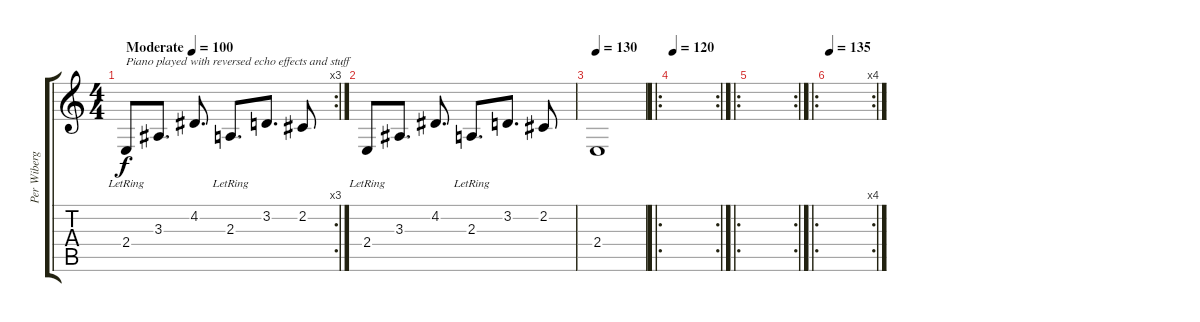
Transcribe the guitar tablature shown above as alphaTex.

\track ("Per Wiberg" "Per Wiberg") {instrument acousticgrandpiano}
\staff {score tabs}
\tuning (E4 B3 G3 D3 A2 E2) {hide}
\rc 3
\ts (4 4)
\tempo (100 "Moderate")
\clef g2
\ks c
2.4{lr}.8{txt "Piano played with reversed echo effects and stuff" dy f instrument acousticgrandpiano} 3.3.8{d} 4.2.8{d} 2.3{lr}.8{d} 3.2.8{d} 2.2.8 |
2.4{lr}.8 3.3.8{d} 4.2.8{d} 2.3{lr}.8{d} 3.2.8{d} 2.2.8 |
\tempo 130
2.4.1 |
\ro
\rc 2
\tempo 120
|
\ro
\rc 2
|
\ro
\rc 4
\tempo 140
\tempo 135
